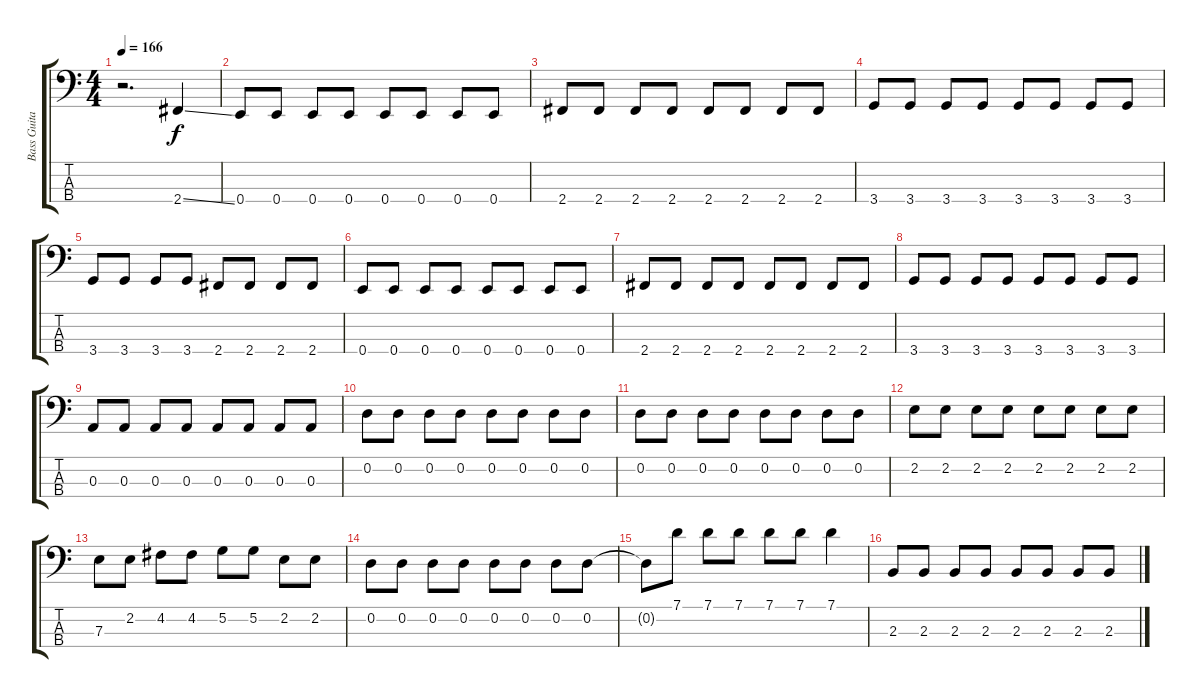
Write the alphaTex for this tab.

\track ("Bass Guitar" "Bass Guita") {instrument electricbassfinger}
\staff {score tabs}
\tuning (G2 D2 A1 E1) {hide}
\ts (4 4)
\tempo 166
\clef f4
\ks c
r.2{d dy f} 2.4{ss}.4 |
0.4.8 0.4.8 0.4.8 0.4.8 0.4.8 0.4.8 0.4.8 0.4.8 |
2.4.8 2.4.8 2.4.8 2.4.8 2.4.8 2.4.8 2.4.8 2.4.8 |
3.4.8 3.4.8 3.4.8 3.4.8 3.4.8 3.4.8 3.4.8 3.4.8 |
3.4.8 3.4.8 3.4.8 3.4.8 2.4.8 2.4.8 2.4.8 2.4.8 |
0.4.8 0.4.8 0.4.8 0.4.8 0.4.8 0.4.8 0.4.8 0.4.8 |
2.4.8 2.4.8 2.4.8 2.4.8 2.4.8 2.4.8 2.4.8 2.4.8 |
3.4.8 3.4.8 3.4.8 3.4.8 3.4.8 3.4.8 3.4.8 3.4.8 |
0.3.8 0.3.8 0.3.8 0.3.8 0.3.8 0.3.8 0.3.8 0.3.8 |
0.2.8 0.2.8 0.2.8 0.2.8 0.2.8 0.2.8 0.2.8 0.2.8 |
0.2.8 0.2.8 0.2.8 0.2.8 0.2.8 0.2.8 0.2.8 0.2.8 |
2.2.8 2.2.8 2.2.8 2.2.8 2.2.8 2.2.8 2.2.8 2.2.8 |
7.3.8 2.2.8 4.2.8 4.2.8 5.2.8 5.2.8 2.2.8 2.2.8 |
0.2.8 0.2.8 0.2.8 0.2.8 0.2.8 0.2.8 0.2.8 0.2.8 |
0.2{t}.8 7.1.8 7.1.8 7.1.8 7.1.8 7.1.8 7.1.4 |
2.3.8 2.3.8 2.3.8 2.3.8 2.3.8 2.3.8 2.3.8 2.3.8
